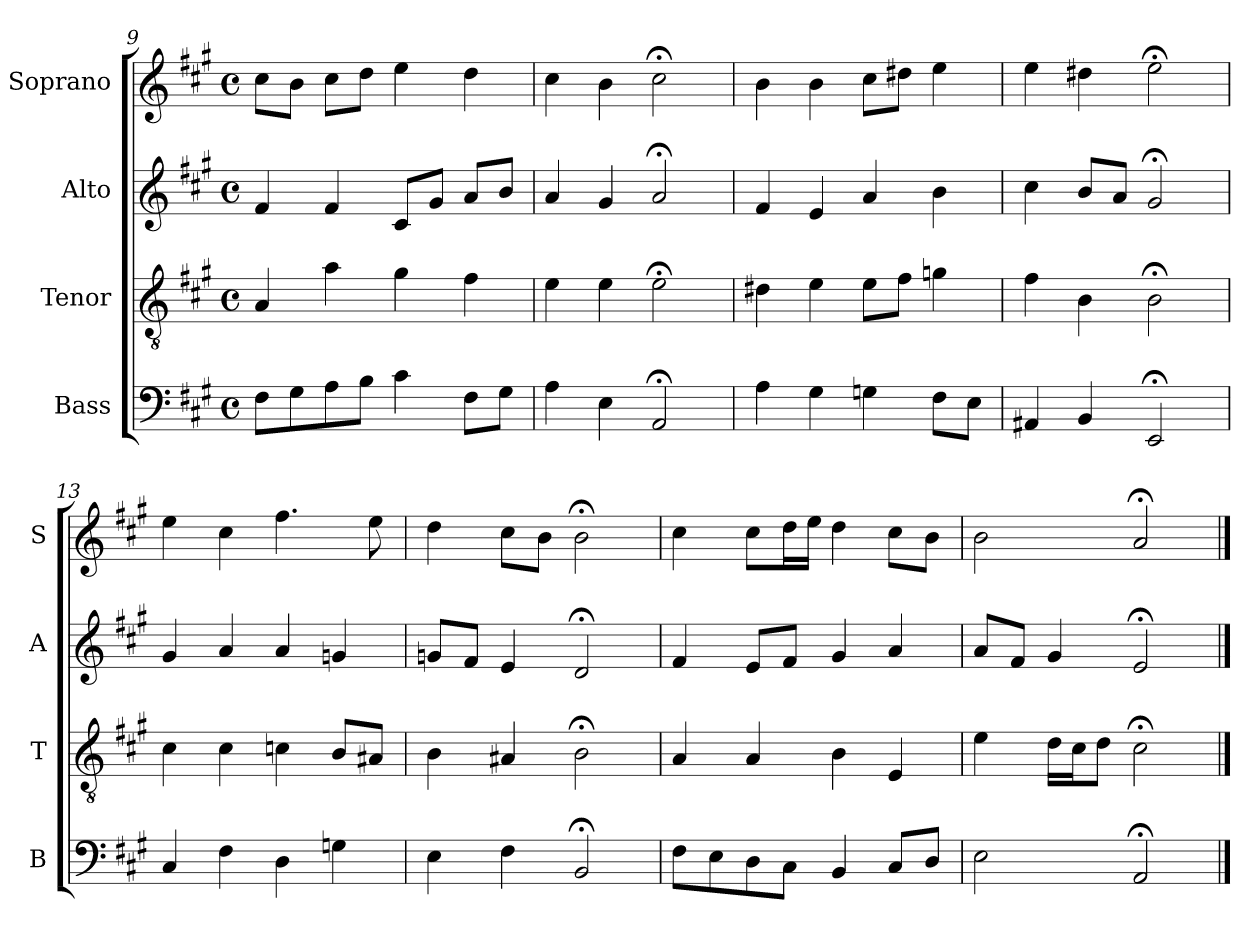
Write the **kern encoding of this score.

**kern	**kern	**kern	**kern
*part4	*part3	*part2	*part1
*staff4	*staff3	*staff2	*staff1
*I"Bass	*I"Tenor	*I"Alto	*I"Soprano
*I'B	*I'T	*I'A	*I'S
*clefF4	*clefGv2	*clefG2	*clefG2
*k[f#c#g#]	*k[f#c#g#]	*k[f#c#g#]	*k[f#c#g#]
*A:	*A:	*A:	*A:
*M4/4	*M4/4	*M4/4	*M4/4
*met(c)	*met(c)	*met(c)	*met(c)
=9	=9	=9	=9
8F#L	4A	4f#	8cc#L
8G#	.	.	8bJ
8A	4a	4f#	8cc#L
8BJ	.	.	8ddJ
4c#	4g#	8c#L	4ee
.	.	8g#J	.
8F#L	4f#	8aL	4dd
8G#J	.	8bJ	.
=10	=10	=10	=10
4A	4e	4a	4cc#
4E	4e	4g#	4b
2AA;<	2e;<	2a;<	2cc#;<
=11	=11	=11	=11
4Ai	4d#Xi	4f#i	4bi
4G#	4e	4e	4b
4Gni	8eiL	4ai	8cc#iL
.	8f#J	.	8dd#XJ
8F#L	4gn	4b	4ee
8EJ	.	.	.
=12	=12	=12	=12
4AA#X	4f#	4cc#	4ee
4BB	4B	8bL	4dd#X
.	.	8aJ	.
2EE;<	2B;<	2g#;<	2ee;<
=13	=13	=13	=13
4C#	4c#	4g#	4ee
4F#	4c#	4a	4cc#
4D	4cn	4a	4.ff#
4Gn	8BL	4gn	.
.	8A#XJ	.	8ee
=14	=14	=14	=14
4E	4B	8gnL	4dd
.	.	8f#J	.
4F#	4A#X	4e	8cc#L
.	.	.	8bJ
2BB;<	2B;<	2d;<	2b;<
=15	=15	=15	=15
8F#L	4A	4f#	4cc#
8E	.	.	.
8D	4A	8eL	8cc#L
8C#J	.	8f#J	16ddL
.	.	.	16eeJJ
4BB	4B	4g#	4dd
8C#L	4E	4a	8cc#L
8DJ	.	.	8bJ
=16	=16	=16	=16
2E	4e	8aL	2b
.	.	8f#J	.
.	16dLL	4g#	.
.	16c#J	.	.
.	8dJ	.	.
2AA;<	2c#;<	2e;<	2a;<
==	==	==	==
*-	*-	*-	*-
